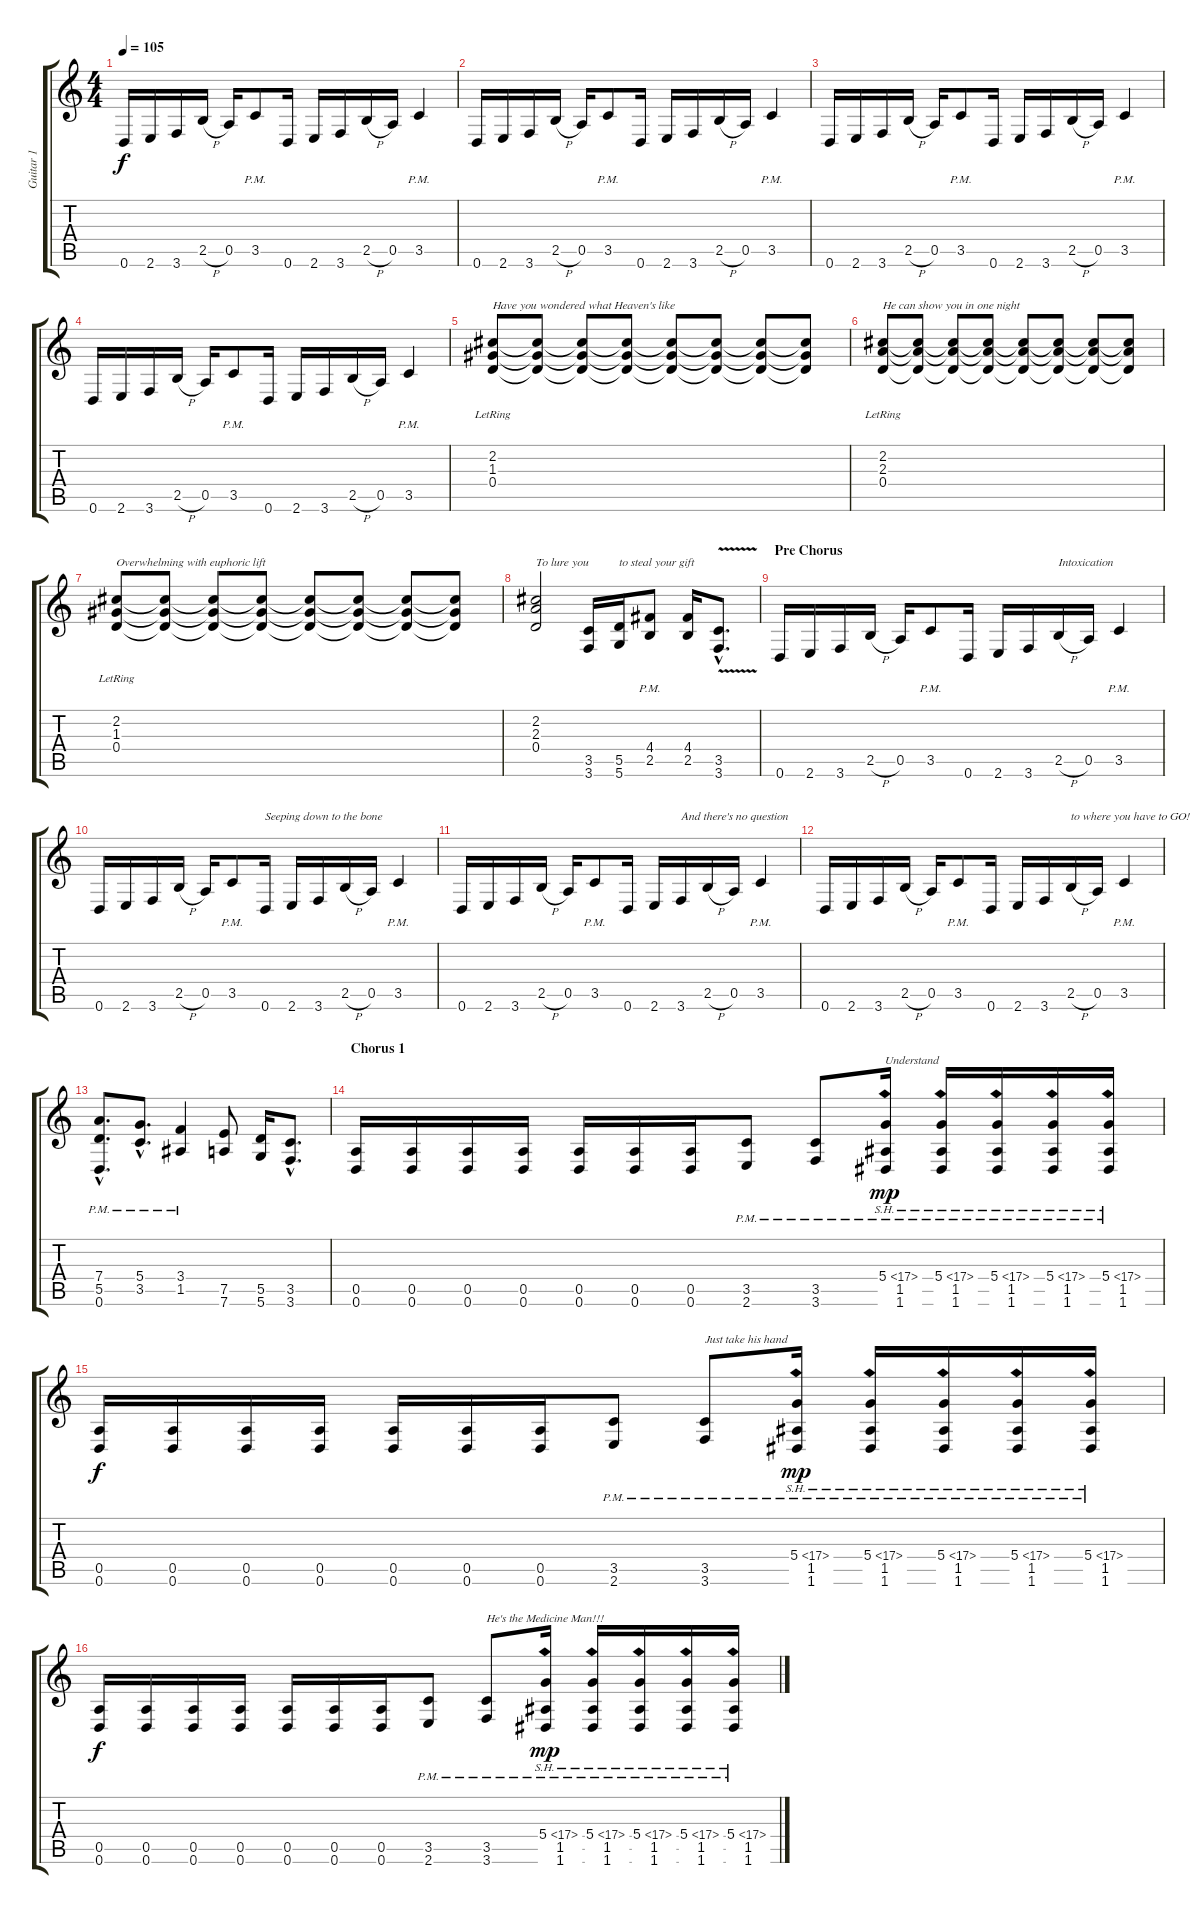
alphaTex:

\track ("Guitar 1" "Guitar 1") {instrument distortionguitar}
\staff {score tabs}
\tuning (E4 B3 G3 D3 A2 D2) {hide}
\ts (4 4)
\tempo 105
\clef g2
\ks c
0.6.16{dy f} 2.6.16 3.6.16 2.5{h}.16 0.5.16 3.5{pm}.8 0.6.16 2.6.16 3.6.16 2.5{h}.16 0.5.16 3.5{pm}.4 |
0.6.16 2.6.16 3.6.16 2.5{h}.16 0.5.16 3.5{pm}.8 0.6.16 2.6.16 3.6.16 2.5{h}.16 0.5.16 3.5{pm}.4 |
0.6.16 2.6.16 3.6.16 2.5{h}.16 0.5.16 3.5{pm}.8 0.6.16 2.6.16 3.6.16 2.5{h}.16 0.5.16 3.5{pm}.4 |
0.6.16 2.6.16 3.6.16 2.5{h}.16 0.5.16 3.5{pm}.8 0.6.16 2.6.16 3.6.16 2.5{h}.16 0.5.16 3.5{pm}.4 |
(2.2 1.3{lr} 0.4).8{txt "Have you wondered what Heaven's like" instrument acousticguitarsteel} (2.2{t} 1.3{t} 0.4{t}).8 (2.2{t} 1.3{t} 0.4{t}).8 (2.2{t} 1.3{t} 0.4{t}).8 (2.2{t} 1.3{t} 0.4{t}).8 (2.2{t} 1.3{t} 0.4{t}).8 (2.2{t} 1.3{t} 0.4{t}).8 (2.2{t} 1.3{t} 0.4{t}).8 |
(2.2 2.3{lr} 0.4).8{txt "He can show you in one night"} (2.2{t} 2.3{t} 0.4{t}).8 (2.2{t} 2.3{t} 0.4{t}).8 (2.2{t} 2.3{t} 0.4{t}).8 (2.2{t} 2.3{t} 0.4{t}).8 (2.2{t} 2.3{t} 0.4{t}).8 (2.2{t} 2.3{t} 0.4{t}).8 (2.2{t} 2.3{t} 0.4{t}).8 |
(2.2 1.3{lr} 0.4).8{txt "Overwhelming with euphoric lift"} (2.2{t} 1.3{t} 0.4{t}).8 (2.2{t} 1.3{t} 0.4{t}).8 (2.2{t} 1.3{t} 0.4{t}).8 (2.2{t} 1.3{t} 0.4{t}).8 (2.2{t} 1.3{t} 0.4{t}).8 (2.2{t} 1.3{t} 0.4{t}).8 (2.2{t} 1.3{t} 0.4{t}).8 |
(2.2 2.3 0.4).2{txt "To lure you "} (3.5 3.6).16{instrument distortionguitar} (5.5 5.6).16{txt "to steal your gift"} (4.4{pm} 2.5{pm}).8 (4.4 2.5).16 (3.5{v hac} 3.6{v hac}).8{d} |
\section ("" "Pre Chorus")
0.6.16 2.6.16 3.6.16 2.5{h}.16 0.5.16 3.5{pm}.8 0.6.16 2.6.16 3.6.16 2.5{h}.16{txt "Intoxication"} 0.5.16 3.5{pm}.4 |
0.6.16 2.6.16 3.6.16 2.5{h}.16 0.5.16 3.5{pm}.8 0.6.16{txt "Seeping down to the bone"} 2.6.16 3.6.16 2.5{h}.16 0.5.16 3.5{pm}.4 |
0.6.16 2.6.16 3.6.16 2.5{h}.16 0.5.16 3.5{pm}.8 0.6.16 2.6.16 3.6.16{txt "And there's no question"} 2.5{h}.16 0.5.16 3.5{pm}.4 |
0.6.16 2.6.16 3.6.16 2.5{h}.16 0.5.16 3.5{pm}.8 0.6.16 2.6.16 3.6.16 2.5{h}.16{txt "to where you have to GO!"} 0.5.16 3.5{pm}.4 |
(7.4{hac pm} 5.5{hac pm} 0.6{hac pm}).8{d} (5.4{hac pm} 3.5{hac pm}).8{d} (3.4{pm} 1.5{pm}).4 (7.5 7.6).8 (5.5 5.6).16 (3.5{hac} 3.6{hac}).8{d} |
\section ("" "Chorus 1")
(0.5 0.6).16 (0.5 0.6).16 (0.5 0.6).16 (0.5 0.6).16 (0.5 0.6).16 (0.5 0.6).16 (0.5 0.6).16 (3.5{pm} 2.6{pm}).8 (3.5{pm} 3.6{pm}).8 (5.4{sh 12 pm} 1.5 1.6{pm}).16{txt "Understand" dy mp} (5.4{sh 12 pm} 1.5 1.6{pm}).16 (5.4{sh 12 pm} 1.5 1.6{pm}).16 (5.4{sh 12 pm} 1.5 1.6{pm}).16 (5.4{sh 12 pm} 1.5 1.6{pm}).16 |
(0.5 0.6).16{dy f} (0.5 0.6).16 (0.5 0.6).16 (0.5 0.6).16 (0.5 0.6).16 (0.5 0.6).16 (0.5 0.6).16 (3.5{pm} 2.6{pm}).8 (3.5{pm} 3.6{pm}).8{txt "Just take his hand"} (5.4{sh 12 pm} 1.5 1.6{pm}).16{dy mp} (5.4{sh 12 pm} 1.5 1.6{pm}).16 (5.4{sh 12 pm} 1.5 1.6{pm}).16 (5.4{sh 12 pm} 1.5 1.6{pm}).16 (5.4{sh 12 pm} 1.5 1.6{pm}).16 |
(0.5 0.6).16{dy f} (0.5 0.6).16 (0.5 0.6).16 (0.5 0.6).16 (0.5 0.6).16 (0.5 0.6).16 (0.5 0.6).16 (3.5{pm} 2.6{pm}).8 (3.5{pm} 3.6{pm}).8{txt "He's the Medicine Man!!!"} (5.4{sh 12 pm} 1.5 1.6{pm}).16{dy mp} (5.4{sh 12 pm} 1.5 1.6{pm}).16 (5.4{sh 12 pm} 1.5 1.6{pm}).16 (5.4{sh 12 pm} 1.5 1.6{pm}).16 (5.4{sh 12 pm} 1.5 1.6{pm}).16
